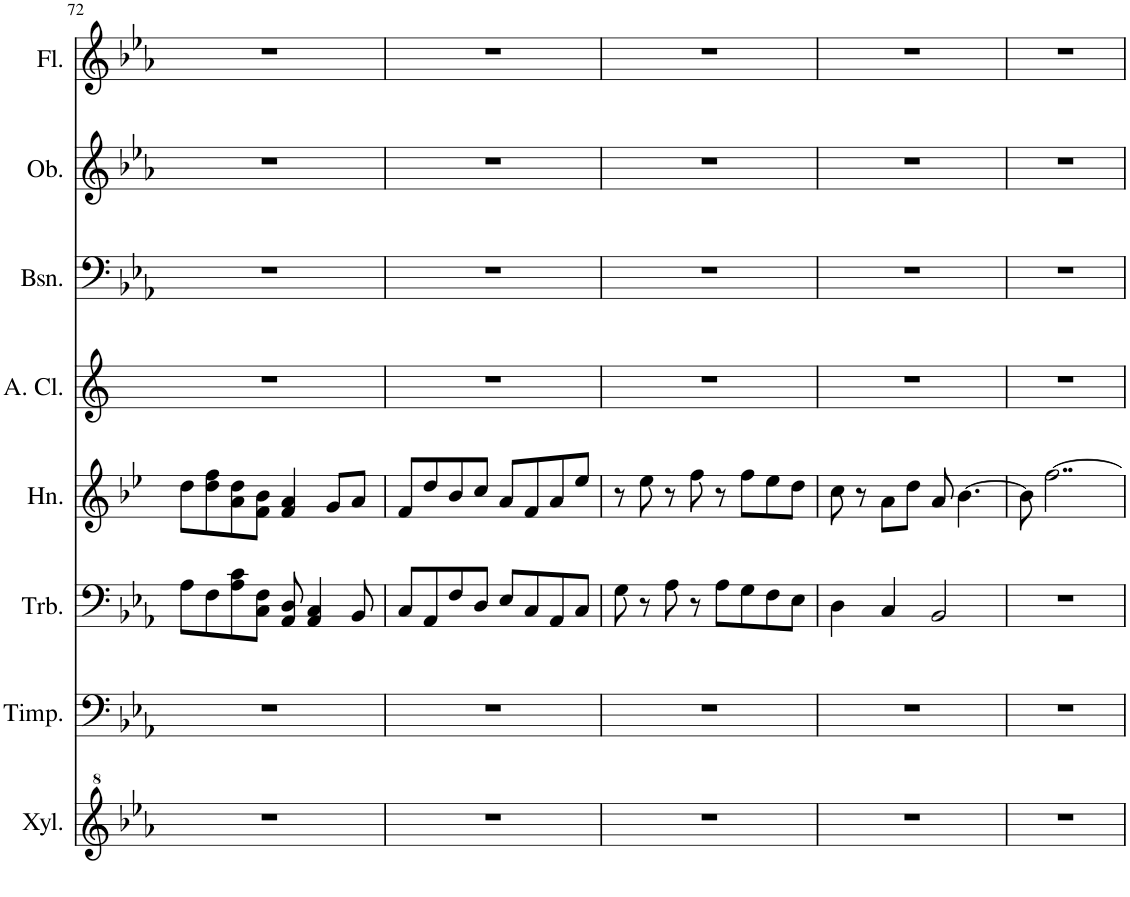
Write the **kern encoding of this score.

**kern	**kern	**kern	**kern	**kern	**kern	**kern	**kern
*part8	*part7	*part6	*part5	*part4	*part3	*part2	*part1
*staff8	*staff7	*staff6	*staff5	*staff4	*staff3	*staff2	*staff1
*I"Xylophone	*I"Timpani	*I"Trombone	*I"Horn	*I"Alto Clarinet	*I"Bassoon	*I"Oboe	*I"Flute
*I'Xyl.	*I'Timp.	*I'Trb.	*I'Hn.	*I'A. Cl.	*I'Bsn.	*I'Ob.	*I'Fl.
!!LO:PB:g=z
*clefG^2	*clefF4	*clefF4	*clefG2	*clefG2	*clefF4	*clefG2	*clefG2
*	*	*	*Trd4c7	*Trd5c9	*	*	*
*k[b-e-a-]	*k[b-e-a-]	*k[b-e-a-]	*k[b-e-]	*k[]	*k[b-e-a-]	*k[b-e-a-]	*k[b-e-a-]
*M4/4	*M4/4	*M4/4	*M4/4	*M4/4	*M4/4	*M4/4	*M4/4
=72	=72	=72	=72	=72	=72	=72	=72
1r	1r	8A-\L	8dd\L	1r	1r	1r	1r
.	.	8F\	8dd\ 8ff\	.	.	.	.
.	.	8A-\ 8c\	8a\ 8dd\	.	.	.	.
.	.	8C\ 8F\J	8f\ 8b-\J	.	.	.	.
.	.	8AA-/ 8D/	4f/ 4a/	.	.	.	.
.	.	4AA-/ 4C/	.	.	.	.	.
.	.	.	8g/L	.	.	.	.
.	.	8BB-/	8a/J	.	.	.	.
=73	=73	=73	=73	=73	=73	=73	=73
1r	1r	8C/L	8f/L	1r	1r	1r	1r
.	.	8AA-/	8dd/	.	.	.	.
.	.	8F/	8b-/	.	.	.	.
.	.	8D/J	8cc/J	.	.	.	.
.	.	8E-/L	8a/L	.	.	.	.
.	.	8C/	8f/	.	.	.	.
.	.	8AA-/	8a/	.	.	.	.
.	.	8C/J	8ee-/J	.	.	.	.
=74	=74	=74	=74	=74	=74	=74	=74
1r	1r	8G\	8r	1r	1r	1r	1r
.	.	8r	8ee-\	.	.	.	.
.	.	8A-\	8r	.	.	.	.
.	.	8r	8ff\	.	.	.	.
.	.	8A-\L	8r	.	.	.	.
.	.	8G\	8ff\L	.	.	.	.
.	.	8F\	8ee-\	.	.	.	.
.	.	8E-\J	8dd\J	.	.	.	.
=75	=75	=75	=75	=75	=75	=75	=75
1r	1r	4D\	8cc\	1r	1r	1r	1r
.	.	.	8r	.	.	.	.
.	.	4C/	8a\L	.	.	.	.
.	.	.	8dd\J	.	.	.	.
.	.	2BB-/	8a/	.	.	.	.
.	.	.	[4.b-\	.	.	.	.
=76	=76	=76	=76	=76	=76	=76	=76
1r	1r	1r	8b-\]	1r	1r	1r	1r
.	.	.	[2..ff\	.	.	.	.
=	=	=	=	=	=	=	=
*-	*-	*-	*-	*-	*-	*-	*-
